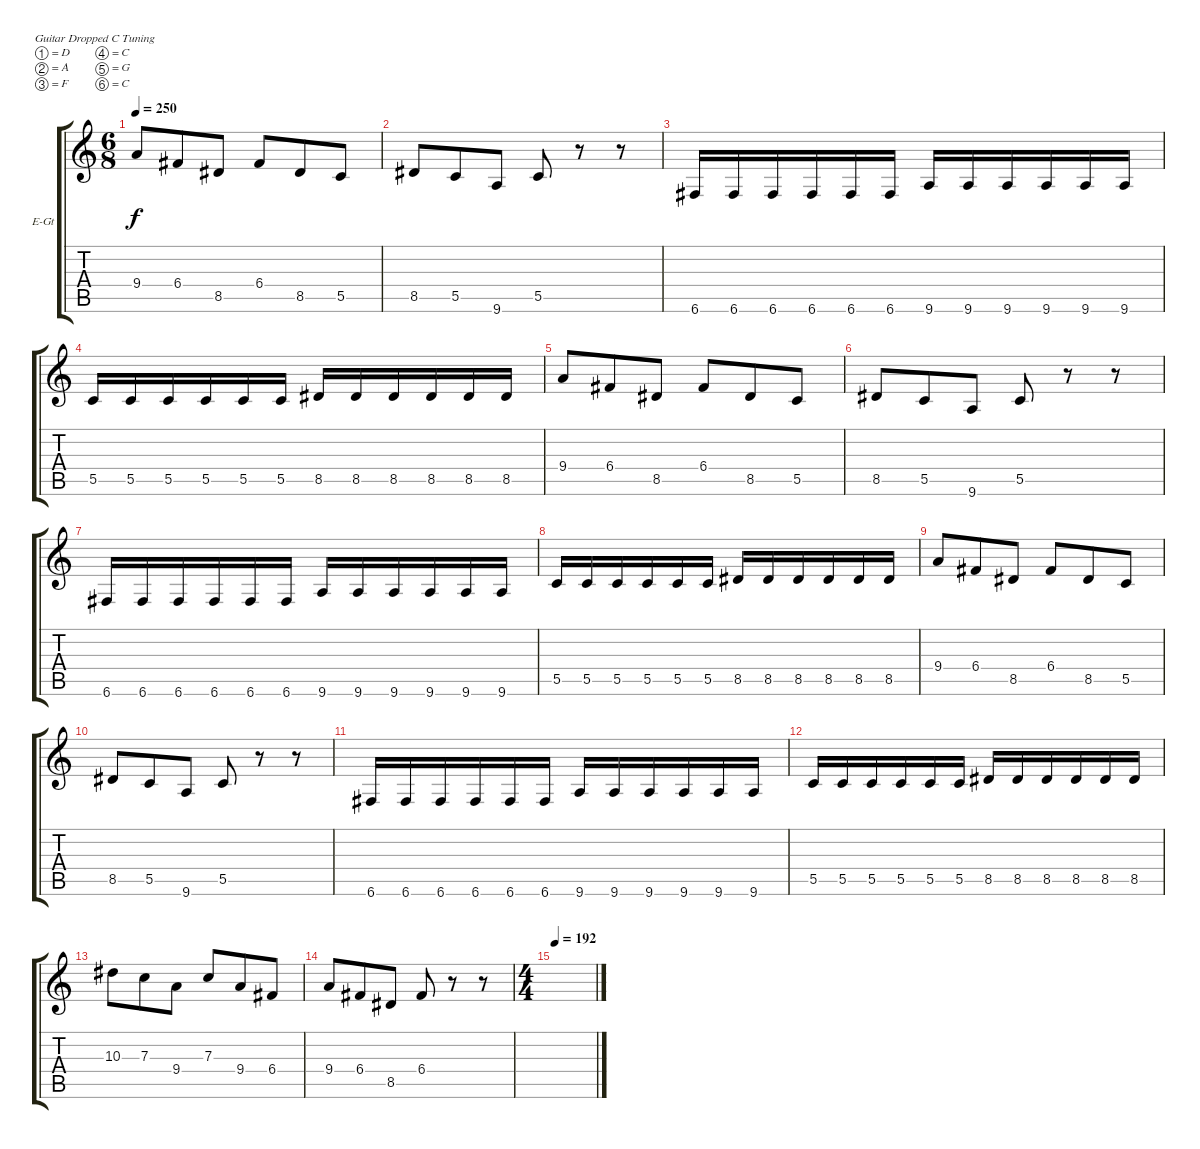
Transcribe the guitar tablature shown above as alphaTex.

\defaultSystemsLayout 4
\bracketExtendMode groupsimilarinstruments
\firstSystemTrackNameOrientation horizontal
\otherSystemsTrackNameOrientation horizontal
\track ("Arde Ostowari" "E-Gt") {instrument distortionguitar}
\staff {score tabs}
\tuning (D4 A3 F3 C3 G2 C2)
\ts (6 8)
\tempo 250
\clef g2
\ks c
9.4.8{dy f} 6.4.8 8.5.8 6.4.8 8.5.8 5.5.8 |
8.5.8 5.5.8 9.6.8 5.5.8 r.8 r.8 |
6.6.16 6.6.16 6.6.16 6.6.16 6.6.16 6.6.16 9.6.16 9.6.16 9.6.16 9.6.16 9.6.16 9.6.16 |
5.5.16 5.5.16 5.5.16 5.5.16 5.5.16 5.5.16 8.5.16 8.5.16 8.5.16 8.5.16 8.5.16 8.5.16 |
9.4.8 6.4.8 8.5.8 6.4.8 8.5.8 5.5.8 |
8.5.8 5.5.8 9.6.8 5.5.8 r.8 r.8 |
6.6.16 6.6.16 6.6.16 6.6.16 6.6.16 6.6.16 9.6.16 9.6.16 9.6.16 9.6.16 9.6.16 9.6.16 |
5.5.16 5.5.16 5.5.16 5.5.16 5.5.16 5.5.16 8.5.16 8.5.16 8.5.16 8.5.16 8.5.16 8.5.16 |
9.4.8 6.4.8 8.5.8 6.4.8 8.5.8 5.5.8 |
8.5.8 5.5.8 9.6.8 5.5.8 r.8 r.8 |
6.6.16 6.6.16 6.6.16 6.6.16 6.6.16 6.6.16 9.6.16 9.6.16 9.6.16 9.6.16 9.6.16 9.6.16 |
5.5.16 5.5.16 5.5.16 5.5.16 5.5.16 5.5.16 8.5.16 8.5.16 8.5.16 8.5.16 8.5.16 8.5.16 |
10.3.8 7.3.8 9.4.8 7.3.8 9.4.8 6.4.8 |
9.4.8 6.4.8 8.5.8 6.4.8 r.8 r.8 |
\ts (4 4)
\tempo (192 0.0125)
